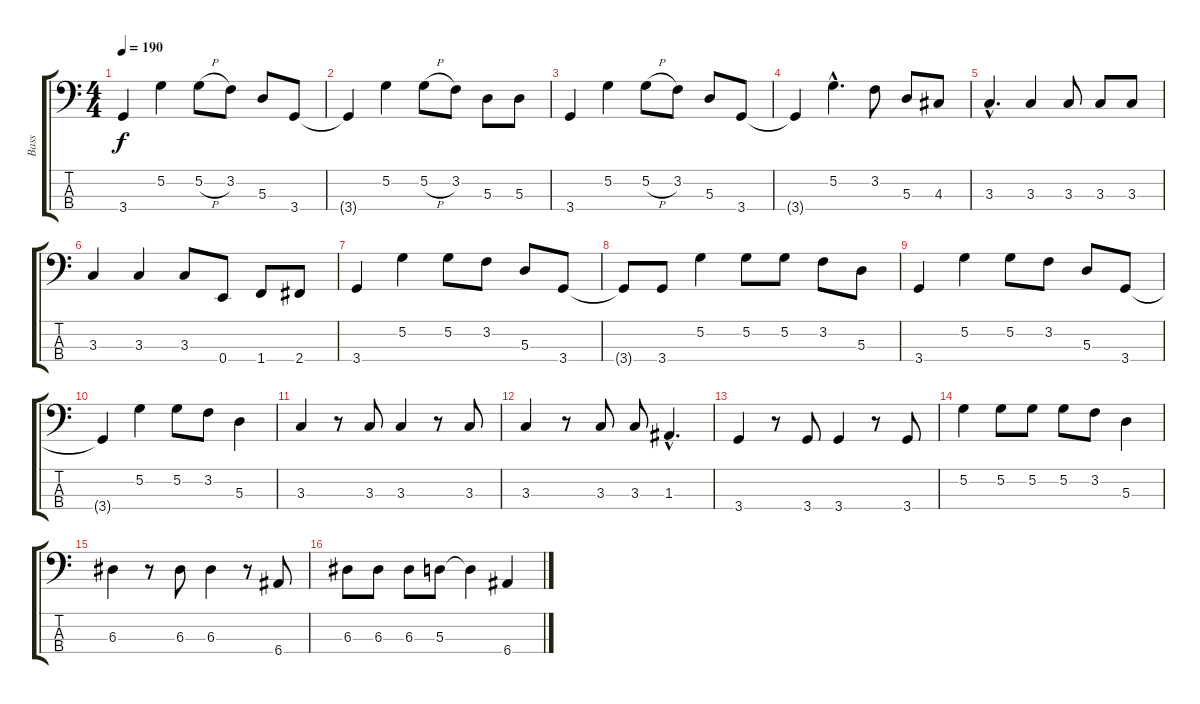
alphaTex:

\track ("Bass" "Bass") {instrument electricbassfinger}
\staff {score tabs}
\tuning (G2 D2 A1 E1) {hide}
\ts (4 4)
\tempo 190
\clef f4
\ks c
3.4.4{dy f} 5.2.4 5.2{h}.8 3.2.8 5.3.8 3.4.8 |
3.4{t}.4 5.2.4 5.2{h}.8 3.2.8 5.3.8 5.3.8 |
3.4.4 5.2.4 5.2{h}.8 3.2.8 5.3.8 3.4.8 |
3.4{t}.4 5.2{hac}.4{d} 3.2.8 5.3.8 4.3.8 |
3.3{hac}.4{d} 3.3.4 3.3.8 3.3.8 3.3.8 |
3.3.4 3.3.4 3.3.8 0.4.8 1.4.8 2.4.8 |
3.4.4 5.2.4 5.2.8 3.2.8 5.3.8 3.4.8 |
3.4{t}.8 3.4.8 5.2.4 5.2.8 5.2.8 3.2.8 5.3.8 |
3.4.4 5.2.4 5.2.8 3.2.8 5.3.8 3.4.8 |
3.4{t}.4 5.2.4 5.2.8 3.2.8 5.3.4 |
3.3.4 r.8 3.3.8 3.3.4 r.8 3.3.8 |
3.3.4 r.8 3.3.8 3.3.8 1.3{hac}.4{d} |
3.4.4 r.8 3.4.8 3.4.4 r.8 3.4.8 |
5.2.4 5.2.8 5.2.8 5.2.8 3.2.8 5.3.4 |
6.3.4 r.8 6.3.8 6.3.4 r.8 6.4.8 |
6.3.8 6.3.8 6.3.8 5.3.8 5.3{t}.4 6.4{ss}.4
